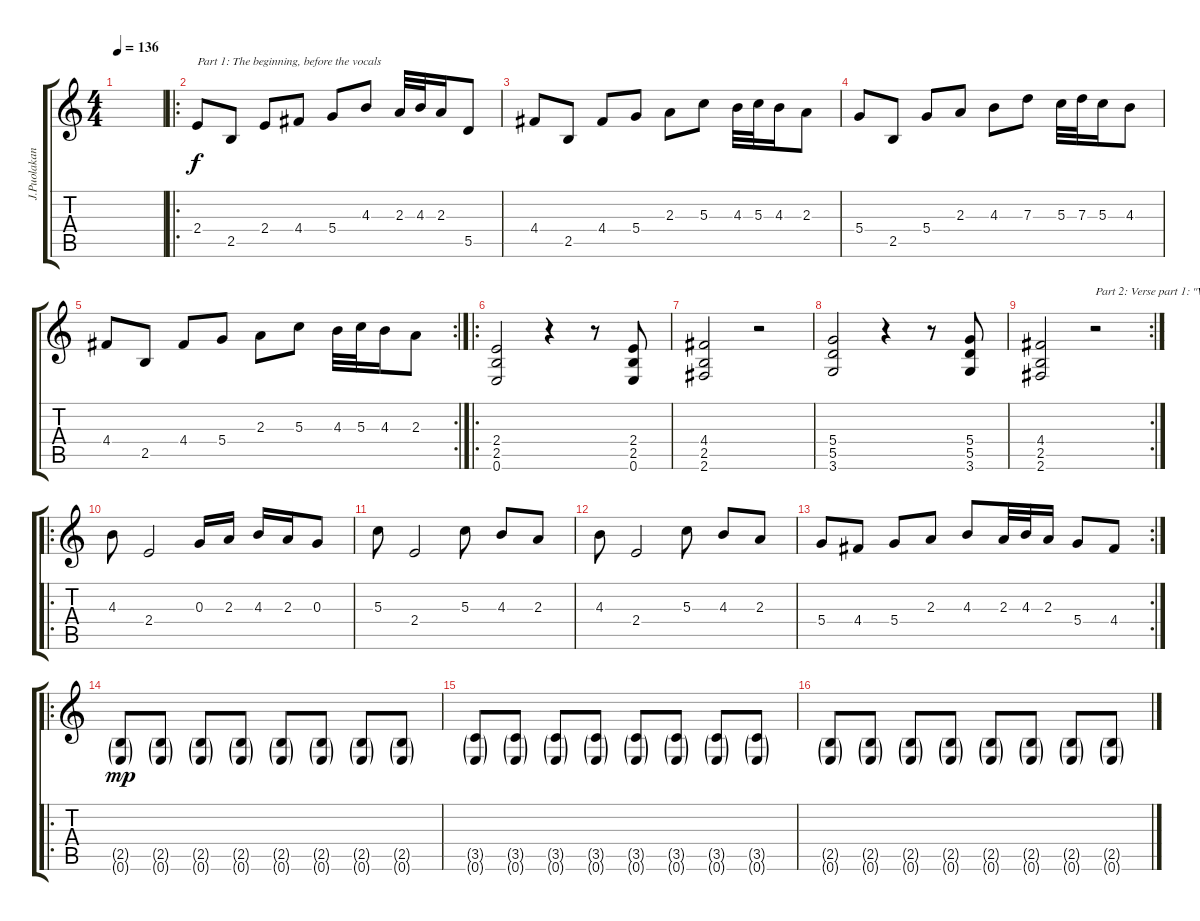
\track ("J.Puolakanaho/Olli-Pekka Törrö " "J.Puolakan") {instrument acousticguitarnylon}
\staff {score tabs}
\tuning (E4 B3 G3 D3 A2 E2) {hide}
\ts (4 4)
\tempo 136
\clef g2
\ks c
|
\ro
2.4.8{txt "Part 1: The beginning, before the vocals "} 2.5.8 2.4.8 4.4.8 5.4.8 4.3.8 2.3.32 4.3.32 2.3.16 5.5.8 |
4.4.8 2.5.8 4.4.8 5.4.8 2.3.8 5.3.8 4.3.32 5.3.32 4.3.16 2.3.8 |
5.4.8 2.5.8 5.4.8 2.3.8 4.3.8 7.3.8 5.3.32 7.3.32 5.3.16 4.3.8 |
\rc 2
4.4.8 2.5.8 4.4.8 5.4.8 2.3.8 5.3.8 4.3.32 5.3.32 4.3.16 2.3.8 |
\ro
(2.4 2.5 0.6).2 r.4 r.8 (2.4 2.5 0.6).8 |
(4.4 2.5 2.6).2 r.2 |
(5.4 5.5 3.6).2 r.4 r.8 (5.4 5.5 3.6).8 |
\rc 2
(4.4 2.5 2.6).2 r.2{txt "Part 2: Verse part 1: \"Walking towards the night.."} |
\ro
4.3.8 2.4.2 0.3.16 2.3.16 4.3.16 2.3.16 0.3.8 |
5.3.8 2.4.2 5.3.8 4.3.8 2.3.8 |
4.3.8 2.4.2 5.3.8 4.3.8 2.3.8 |
\rc 2
5.4.8 4.4.8 5.4.8 2.3.8 4.3.8 2.3.32 4.3.32 2.3.16 5.4.8 4.4.8 |
\ro
(2.5{g} 0.6{g}).8{dy mp} (2.5{g} 0.6{g}).8 (2.5{g} 0.6{g}).8 (2.5{g} 0.6{g}).8 (2.5{g} 0.6{g}).8 (2.5{g} 0.6{g}).8 (2.5{g} 0.6{g}).8 (2.5{g} 0.6{g}).8 |
(3.5{g} 0.6{g}).8 (3.5{g} 0.6{g}).8 (3.5{g} 0.6{g}).8 (3.5{g} 0.6{g}).8 (3.5{g} 0.6{g}).8 (3.5{g} 0.6{g}).8 (3.5{g} 0.6{g}).8 (3.5{g} 0.6{g}).8 |
(2.5{g} 0.6{g}).8 (2.5{g} 0.6{g}).8 (2.5{g} 0.6{g}).8 (2.5{g} 0.6{g}).8 (2.5{g} 0.6{g}).8 (2.5{g} 0.6{g}).8 (2.5{g} 0.6{g}).8 (2.5{g} 0.6{g}).8
